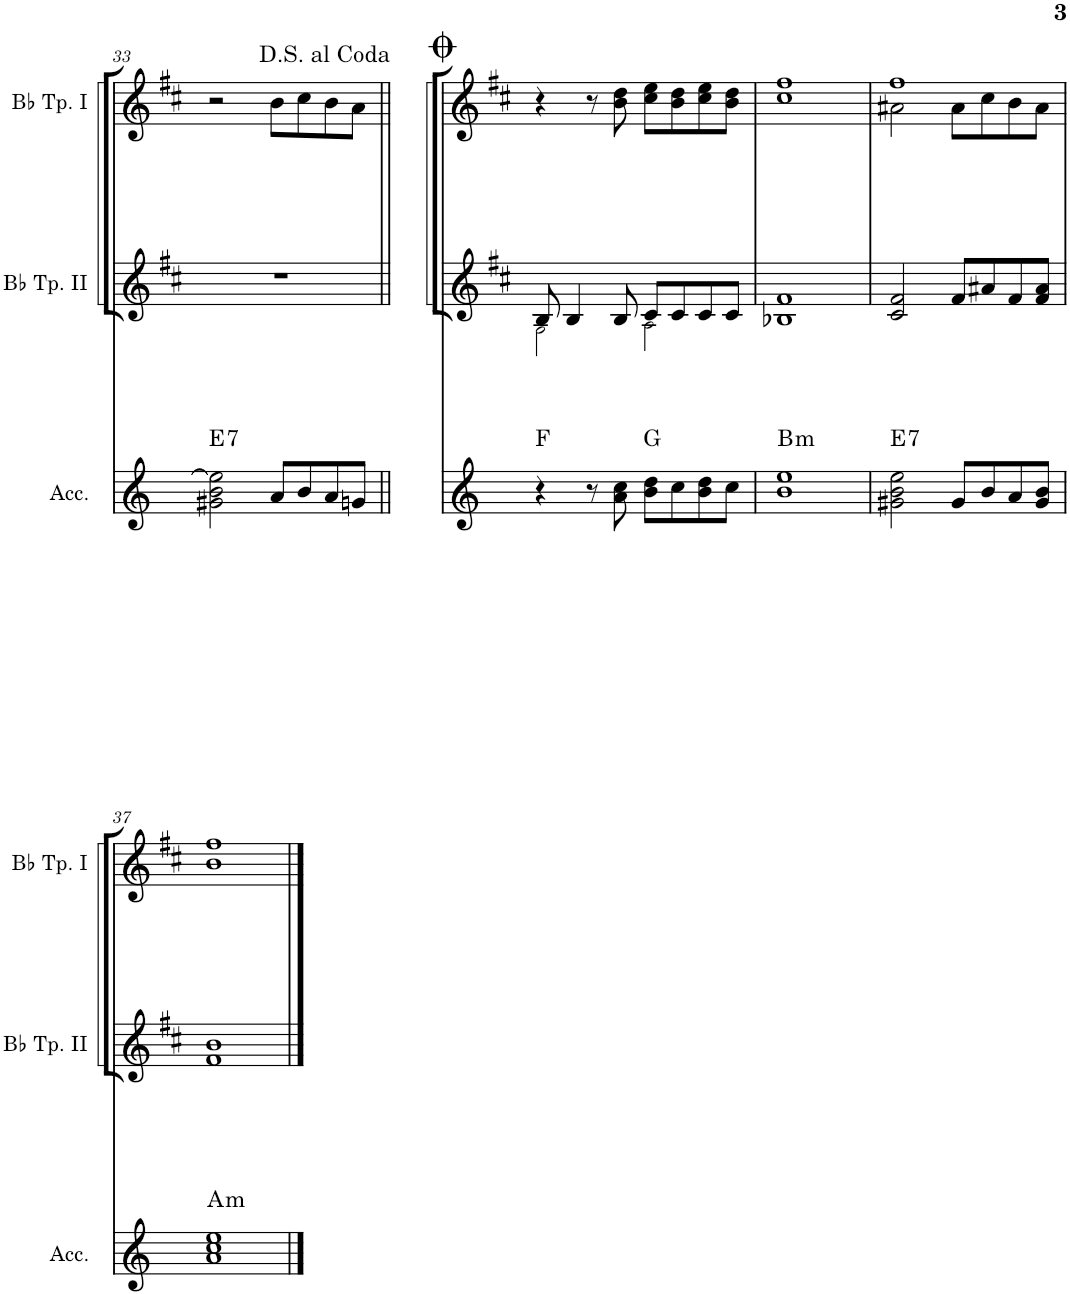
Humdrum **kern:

**kern	**harte	**kern	**kern
*part3	*part3	*part2	*part1
*staff3	*	*staff2	*staff1
*I"Accordeon	*	*I"Bb Trumpet II	*I"Bb Trumpet I
*I'Acc.	*	*I'Bb Tp. II	*I'Bb Tp. I
!!LO:PB:g=z
*clefG2	*	*clefG2	*clefG2
*	*	*Trd1c2	*Trd1c2
*k[]	*	*k[f#c#]	*k[f#c#]
*M4/4	*	*M4/4	*M4/4
=33	=33	=33	=33
!	!LO:H:kt=7	!	!
2g#X\ 2b\ 2ee\]	E:7	1r	2r
8a/L	.	.	8b\L
8b/	.	.	8cc#\
8a/	.	.	8b\
8gn/J	.	.	8a\J
=34||	=34||	=34||	=34||
*	*	*^	*
4r	F:maj	8B/	2G!\	4r
.	.	4B/	.	.
8r	.	.	.	8r
8a\ 8cc\	.	8B/	.	8b\ 8dd\
8b\ 8dd\L	G:maj	8c#/L	2A!\	8cc#\ 8ee\L
8cc\	.	8c#/	.	8b\ 8dd\
8b\ 8dd\	.	8c#/	.	8cc#\ 8ee\
8cc\J	.	8c#/J	.	8b\ 8dd\J
*	*	*v	*v	*
=35	=35	=35	=35
!	!LO:H:kt=m	!	!
1b 1ee	B:min	1B-X 1f#	1cc# 1ff#
=36	=36	=36	=36
*	*	*	*^
!	!LO:H:kt=7	!	!	!
2g#X\ 2b\ 2ee\	E:7	2c#/ 2f#/	1ff#	2a#X\
8g#/L	.	8f#/L	.	8a#\L
8b/	.	8a#X/	.	8cc#\
8a/	.	8f#/	.	8b\
8g#/ 8b/J	.	8f#/ 8a#/J	.	8a#\J
!!LO:LB:g=z
=37	=37	=37	=37	=37
!	!LO:H:kt=m	!	!	!
*	*	*	*v	*v
1a 1cc 1ee	A:min	1f# 1b	1b 1ff#
==	==	==	==
*-	*-	*-	*-
